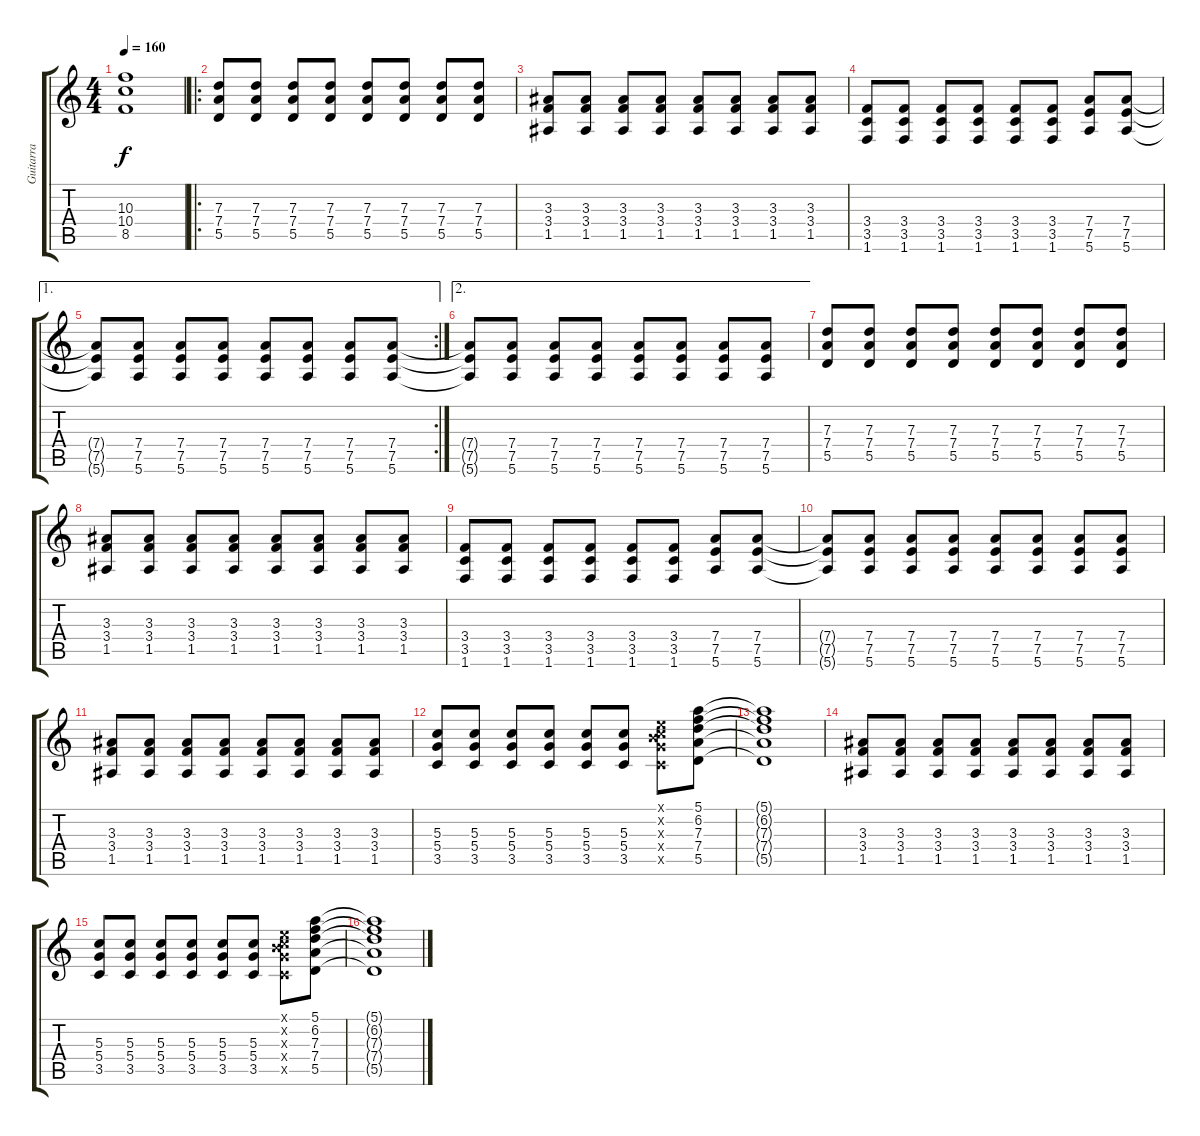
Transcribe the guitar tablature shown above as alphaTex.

\track ("Guitarra" "Guitarra") {instrument distortionguitar}
\staff {score tabs}
\tuning (E4 B3 G3 D3 A2 E2) {hide}
\ts (4 4)
\tempo 160
\clef g2
\ks c
(10.3{t} 10.4{t} 8.5{t}).1{dy f} |
\ro
(7.3 7.4 5.5).8 (7.3 7.4 5.5).8 (7.3 7.4 5.5).8 (7.3 7.4 5.5).8 (7.3 7.4 5.5).8 (7.3 7.4 5.5).8 (7.3 7.4 5.5).8 (7.3 7.4 5.5).8 |
(3.3 3.4 1.5).8 (3.3 3.4 1.5).8 (3.3 3.4 1.5).8 (3.3 3.4 1.5).8 (3.3 3.4 1.5).8 (3.3 3.4 1.5).8 (3.3 3.4 1.5).8 (3.3 3.4 1.5).8 |
(3.4 3.5 1.6).8 (3.4 3.5 1.6).8 (3.4 3.5 1.6).8 (3.4 3.5 1.6).8 (3.4 3.5 1.6).8 (3.4 3.5 1.6).8 (7.4 7.5 5.6).8 (7.4 7.5 5.6).8 |
\ae 1
\rc 2
(7.4{t} 7.5{t} 5.6{t}).8 (7.4 7.5 5.6).8 (7.4 7.5 5.6).8 (7.4 7.5 5.6).8 (7.4 7.5 5.6).8 (7.4 7.5 5.6).8 (7.4 7.5 5.6).8 (7.4 7.5 5.6).8 |
\ae 2
(7.4{t} 7.5{t} 5.6{t}).8 (7.4 7.5 5.6).8 (7.4 7.5 5.6).8 (7.4 7.5 5.6).8 (7.4 7.5 5.6).8 (7.4 7.5 5.6).8 (7.4 7.5 5.6).8 (7.4 7.5 5.6).8 |
(7.3 7.4 5.5).8 (7.3 7.4 5.5).8 (7.3 7.4 5.5).8 (7.3 7.4 5.5).8 (7.3 7.4 5.5).8 (7.3 7.4 5.5).8 (7.3 7.4 5.5).8 (7.3 7.4 5.5).8 |
(3.3 3.4 1.5).8 (3.3 3.4 1.5).8 (3.3 3.4 1.5).8 (3.3 3.4 1.5).8 (3.3 3.4 1.5).8 (3.3 3.4 1.5).8 (3.3 3.4 1.5).8 (3.3 3.4 1.5).8 |
(3.4 3.5 1.6).8 (3.4 3.5 1.6).8 (3.4 3.5 1.6).8 (3.4 3.5 1.6).8 (3.4 3.5 1.6).8 (3.4 3.5 1.6).8 (7.4 7.5 5.6).8 (7.4 7.5 5.6).8 |
(7.4{t} 7.5{t} 5.6{t}).8 (7.4 7.5 5.6).8 (7.4 7.5 5.6).8 (7.4 7.5 5.6).8 (7.4 7.5 5.6).8 (7.4 7.5 5.6).8 (7.4 7.5 5.6).8 (7.4 7.5 5.6).8 |
(3.3 3.4 1.5).8 (3.3 3.4 1.5).8 (3.3 3.4 1.5).8 (3.3 3.4 1.5).8 (3.3 3.4 1.5).8 (3.3 3.4 1.5).8 (3.3 3.4 1.5).8 (3.3 3.4 1.5).8 |
(5.3 5.4 3.5).8 (5.3 5.4 3.5).8 (5.3 5.4 3.5).8 (5.3 5.4 3.5).8 (5.3 5.4 3.5).8 (5.3 5.4 3.5).8 (0.1{x} 0.2{x} 5.3{x} 5.4{x} 3.5{x}).8 (5.1 6.2 7.3 7.4 5.5).8 |
(5.1{t} 6.2{t} 7.3{t} 7.4{t} 5.5{t}).1 |
(3.3 3.4 1.5).8 (3.3 3.4 1.5).8 (3.3 3.4 1.5).8 (3.3 3.4 1.5).8 (3.3 3.4 1.5).8 (3.3 3.4 1.5).8 (3.3 3.4 1.5).8 (3.3 3.4 1.5).8 |
(5.3 5.4 3.5).8 (5.3 5.4 3.5).8 (5.3 5.4 3.5).8 (5.3 5.4 3.5).8 (5.3 5.4 3.5).8 (5.3 5.4 3.5).8 (0.1{x} 0.2{x} 5.3{x} 5.4{x} 3.5{x}).8 (5.1 6.2 7.3 7.4 5.5).8 |
(5.1{t} 6.2{t} 7.3{t} 7.4{t} 5.5{t}).1
